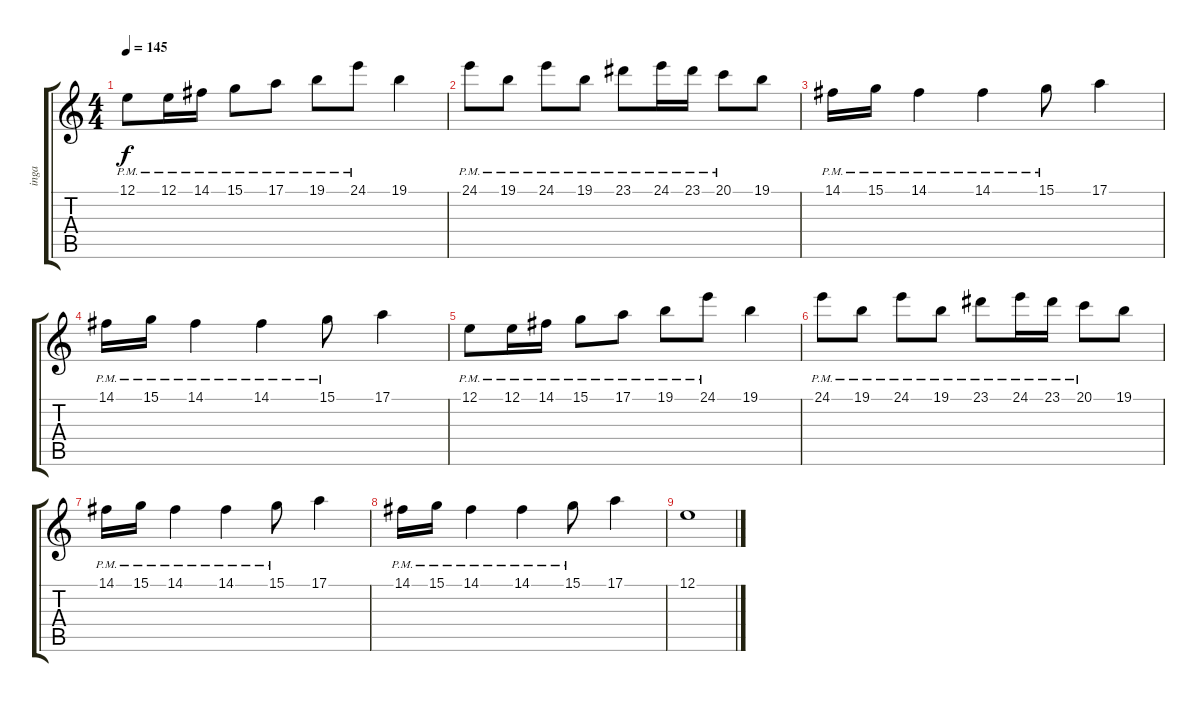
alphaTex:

\track ("inga" "inga") {instrument flute}
\staff {score tabs}
\tuning (E4 B3 G3 D3 A2 E2) {hide}
\ts (4 4)
\tempo 145
\clef g2
\ks c
12.1{pm}.8{dy f} 12.1{pm}.16 14.1{pm}.16 15.1{pm}.8 17.1{pm}.8 19.1{pm}.8 24.1{pm}.8 19.1.4 |
24.1{pm}.8 19.1{pm}.8 24.1{pm}.8 19.1{pm}.8 23.1{pm}.8 24.1{pm}.16 23.1{pm}.16 20.1{pm}.8 19.1.8 |
14.1{pm}.16 15.1{pm}.16 14.1{pm}.4 14.1{pm}.4 15.1{pm}.8 17.1.4 |
14.1{pm}.16 15.1{pm}.16 14.1{pm}.4 14.1{pm}.4 15.1{pm}.8 17.1.4 |
12.1{pm}.8 12.1{pm}.16 14.1{pm}.16 15.1{pm}.8 17.1{pm}.8 19.1{pm}.8 24.1{pm}.8 19.1.4 |
24.1{pm}.8 19.1{pm}.8 24.1{pm}.8 19.1{pm}.8 23.1{pm}.8 24.1{pm}.16 23.1{pm}.16 20.1{pm}.8 19.1.8 |
14.1{pm}.16 15.1{pm}.16 14.1{pm}.4 14.1{pm}.4 15.1{pm}.8 17.1.4 |
14.1{pm}.16 15.1{pm}.16 14.1{pm}.4 14.1{pm}.4 15.1{pm}.8 17.1.4 |
12.1.1
